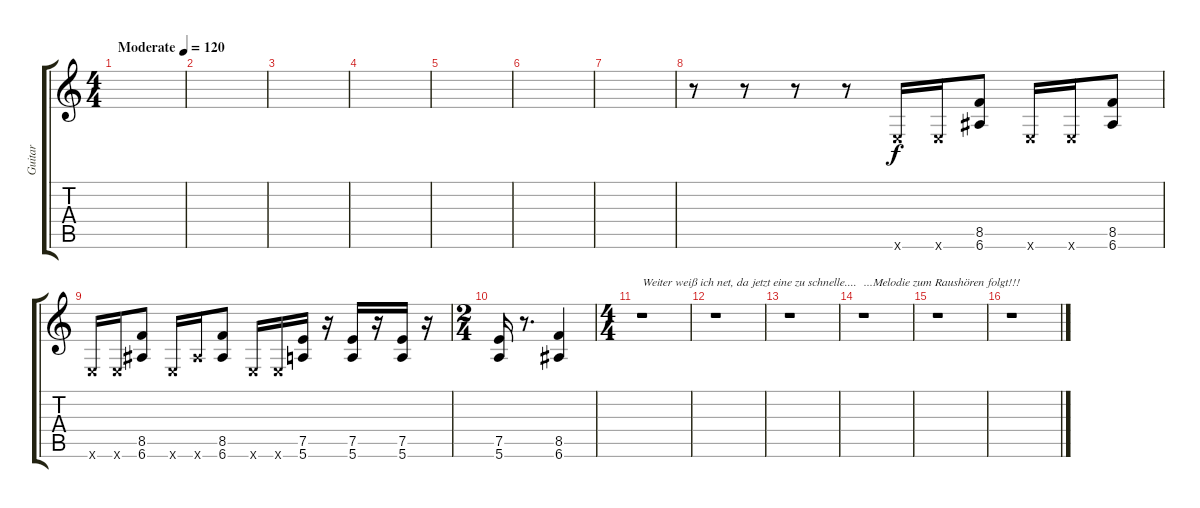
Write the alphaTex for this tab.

\track ("Guitar" "Guitar") {instrument distortionguitar}
\staff {score tabs}
\tuning (E4 B3 G3 D3 A2 E2) {hide}
\ts (4 4)
\tempo (120 "Moderate")
\clef g2
\ks c
|
|
|
|
|
|
|
r.8 r.8 r.8 r.8 0.6{x}.16 0.6{x}.16 (8.5 6.6).8 0.6{x}.16 0.6{x}.16 (8.5 6.6).8 |
0.6{x}.16 0.6{x}.16 (8.5 6.6).8 0.6{x}.16 6.6{x}.16 (8.5 6.6).8 0.6{x}.16 0.6{x}.16 (7.5 5.6).16 r.16 (7.5 5.6).16 r.16 (7.5 5.6).16 r.16 |
\ts (2 4)
(7.5 5.6).16 r.8{d} (8.5 6.6).4 |
\ts (4 4)
r.1{txt "Weiter weiß ich net, da jetzt eine zu schnelle...."} |
r.1 |
r.1 |
r.1{txt "...Melodie zum Raushören folgt!!!"} |
r.1 |
r.1
